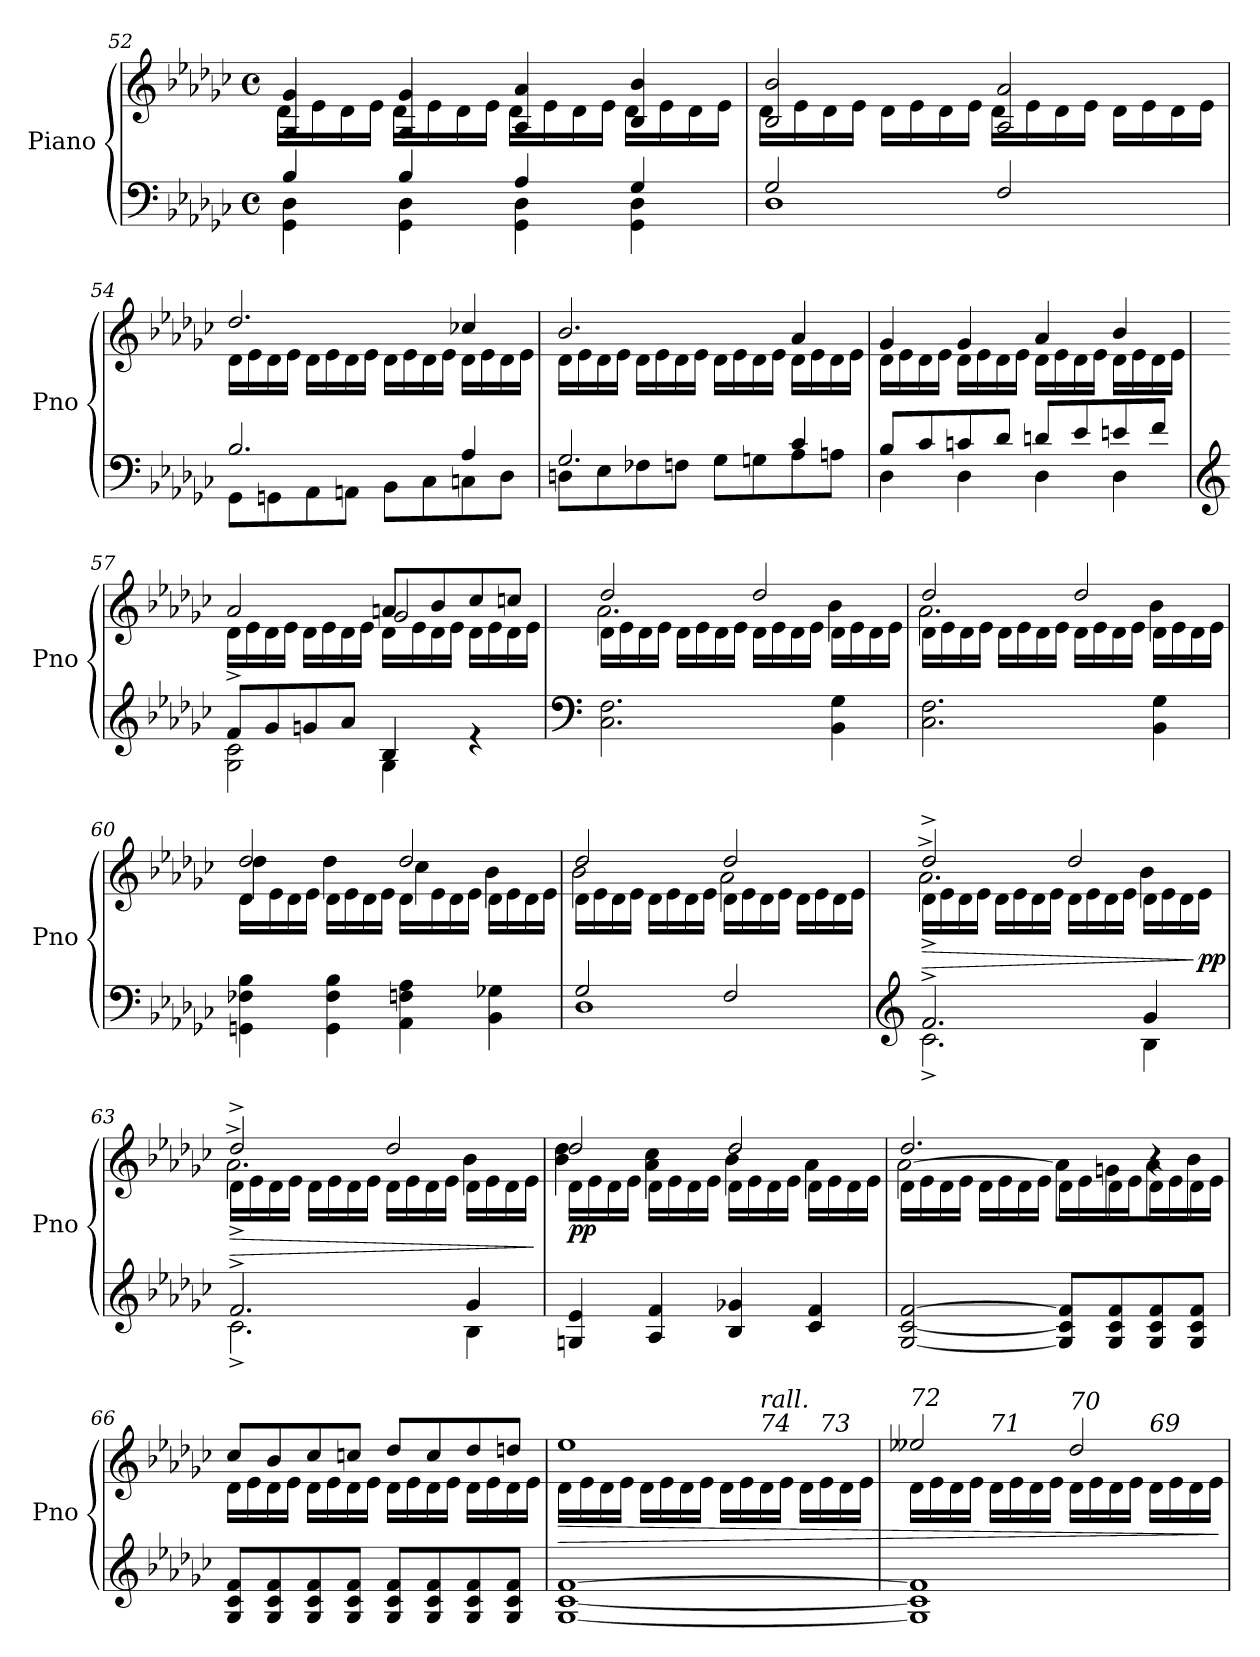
**kern	**kern	**dynam
*part1	*part1	*part1
*staff2	*staff1	*staff1/2
*I"Piano	*	*
*I'Pno	*	*
*clefF4	*clefG2	*
*k[b-e-a-d-g-c-]	*k[b-e-a-d-g-c-]	*
*M4/4	*M4/4	*
*met(c)	*met(c)	*
=52	=52	=52
*^	*^	*
4B-/	4GG-\ 4D-\	4G-/ 4g-/	16d-\LL	.
.	.	.	16e-\	.
.	.	.	16d-\	.
.	.	.	16e-\JJ	.
4B-/	4GG-\ 4D-\	4G-/ 4g-/	16d-\LL	.
.	.	.	16e-\	.
.	.	.	16d-\	.
.	.	.	16e-\JJ	.
4A-/	4GG-\ 4D-\	4A-/ 4a-/	16d-\LL	.
.	.	.	16e-\	.
.	.	.	16d-\	.
.	.	.	16e-\JJ	.
4G-/	4GG-\ 4D-\	4B-/ 4b-/	16d-\LL	.
.	.	.	16e-\	.
.	.	.	16d-\	.
.	.	.	16e-\JJ	.
!!LO:LB:g=z	!!
=53	=53	=53	=53	=53
2G-/	1D-	2B-/ 2b-/	16d-\LL	.
.	.	.	16e-\	.
.	.	.	16d-\	.
.	.	.	16e-\JJ	.
.	.	.	16d-\LL	.
.	.	.	16e-\	.
.	.	.	16d-\	.
.	.	.	16e-\JJ	.
2F/	.	2A-/ 2a-/	16d-\LL	.
.	.	.	16e-\	.
.	.	.	16d-\	.
.	.	.	16e-\JJ	.
.	.	.	16d-\LL	.
.	.	.	16e-\	.
.	.	.	16d-\	.
.	.	.	16e-\JJ	.
=54	=54	=54	=54	=54
2.B-/	8GG-\L	2.dd-/	16d-\LL	.
.	.	.	16e-\	.
.	8GGn\	.	16d-\	.
.	.	.	16e-\JJ	.
.	8AA-\	.	16d-\LL	.
.	.	.	16e-\	.
.	8AAn\J	.	16d-\	.
.	.	.	16e-\JJ	.
.	8BB-\L	.	16d-\LL	.
.	.	.	16e-\	.
.	8C-\	.	16d-\	.
.	.	.	16e-\JJ	.
4A-/	8Cn\	4cc-X/	16d-\LL	.
.	.	.	16e-\	.
.	8D-\J	.	16d-\	.
.	.	.	16e-\JJ	.
=55	=55	=55	=55	=55
2.G-/	8Dn\L	2.b-/	16d-\LL	.
.	.	.	16e-\	.
.	8E-\	.	16d-\	.
.	.	.	16e-\JJ	.
.	8F-X\	.	16d-\LL	.
.	.	.	16e-\	.
.	8Fn\J	.	16d-\	.
.	.	.	16e-\JJ	.
.	8G-\L	.	16d-\LL	.
.	.	.	16e-\	.
.	8Gn\	.	16d-\	.
.	.	.	16e-\JJ	.
4c-/	8A-\	4a-/	16d-\LL	.
.	.	.	16e-\	.
.	8An\J	.	16d-\	.
.	.	.	16e-\JJ	.
!!LO:LB:g=z	!!
=56	=56	=56	=56	=56
8B-/L	4D-\	4g-/	16d-\LL	.
.	.	.	16e-\	.
8c-/	.	.	16d-\	.
.	.	.	16e-\JJ	.
8cn/	4D-\	4g-/	16d-\LL	.
.	.	.	16e-\	.
8d-/J	.	.	16d-\	.
.	.	.	16e-\JJ	.
8dn/L	4D-\	4a-/	16d-\LL	.
.	.	.	16e-\	.
8e-/	.	.	16d-\	.
.	.	.	16e-\JJ	.
8en/	4D-\	4b-/	16d-\LL	.
.	.	.	16e-\	.
8f/J	.	.	16d-\	.
.	.	.	16e-\JJ	.
*	*	*v	*v	*
=57	=57	=57	=57
*clefG2	*	*	*
*	*	*^	*
*	*	*	*^	*
8f^/L	2G-\ 2c-\	2a-/	16d-\LL	2ryy	.
.	.	.	16e-\	.	.
8g-/	.	.	16d-\	.	.
.	.	.	16e-\JJ	.	.
8gn/	.	.	16d-\LL	.	.
.	.	.	16e-\	.	.
8a-/J	.	.	16d-\	.	.
.	.	.	16e-\JJ	.	.
4B-/	4G-\	8an/L	16d-\LL	2g-/	.
.	.	.	16e-\	.	.
.	.	8b-/	16d-\	.	.
.	.	.	16e-\JJ	.	.
4re	4ryy	8cc-/	16d-\LL	.	.
.	.	.	16e-\	.	.
.	.	8ccn/J	16d-\	.	.
.	.	.	16e-\JJ	.	.
*v	*v	*	*	*	*
=58	=58	=58	=58	=58
*clefF4	*	*	*	*
2.C-\ 2.F\	2dd-/	16d-\LL	2.a-\	.
.	.	16e-\	.	.
.	.	16d-\	.	.
.	.	16e-\JJ	.	.
.	.	16d-\LL	.	.
.	.	16e-\	.	.
.	.	16d-\	.	.
.	.	16e-\JJ	.	.
.	2dd-/	16d-\LL	.	.
.	.	16e-\	.	.
.	.	16d-\	.	.
.	.	16e-\JJ	.	.
4BB-\ 4G-\	.	16d-\LL	4b-\	.
.	.	16e-\	.	.
.	.	16d-\	.	.
.	.	16e-\JJ	.	.
!!LO:PB:g=z	!!	!!
=59	=59	=59	=59	=59
2.C-\ 2.F\	2dd-/	16d-\LL	2.a-\	.
.	.	16e-\	.	.
.	.	16d-\	.	.
.	.	16e-\JJ	.	.
.	.	16d-\LL	.	.
.	.	16e-\	.	.
.	.	16d-\	.	.
.	.	16e-\JJ	.	.
.	2dd-/	16d-\LL	.	.
.	.	16e-\	.	.
.	.	16d-\	.	.
.	.	16e-\JJ	.	.
4BB-\ 4G-\	.	16d-\LL	4b-\	.
.	.	16e-\	.	.
.	.	16d-\	.	.
.	.	16e-\JJ	.	.
=60	=60	=60	=60	=60
4GGn\ 4F-X\ 4B-\	2dd-/	16d-\LL	4dd-\	.
.	.	16e-\	.	.
.	.	16d-\	.	.
.	.	16e-\JJ	.	.
4GG\ 4F-\ 4B-\	.	16d-\LL	4dd-\	.
.	.	16e-\	.	.
.	.	16d-\	.	.
.	.	16e-\JJ	.	.
4AA-\ 4Fn\ 4A-\	2dd-/	16d-\LL	4cc-\	.
.	.	16e-\	.	.
.	.	16d-\	.	.
.	.	16e-\JJ	.	.
4BB-\ 4G-X\	.	16d-\LL	4b-\	.
.	.	16e-\	.	.
.	.	16d-\	.	.
.	.	16e-\JJ	.	.
=61	=61	=61	=61	=61
*^	*	*	*	*
2G-/	1D-	2dd-/	16d-\LL	2b-\	.
.	.	.	16e-\	.	.
.	.	.	16d-\	.	.
.	.	.	16e-\JJ	.	.
.	.	.	16d-\LL	.	.
.	.	.	16e-\	.	.
.	.	.	16d-\	.	.
.	.	.	16e-\JJ	.	.
2F/	.	2dd-/	16d-\LL	2a-\	.
.	.	.	16e-\	.	.
.	.	.	16d-\	.	.
.	.	.	16e-\JJ	.	.
.	.	.	16d-\LL	.	.
.	.	.	16e-\	.	.
.	.	.	16d-\	.	.
.	.	.	16e-\JJ	.	.
!!LO:LB:g=z	!!	!!
=62	=62	=62	=62	=62	=62
*clefG2	*	*	*	*	*
!	!	!	!	!	!LO:HP:b
!	!	!	!	!	!LO:DY:n=1:b
!	!	!	!	!	!LO:DY:n=2:b
2.f^/	2.c-^\	2dd-^/	16d-^\LL	2.a-^\	> p sf
.	.	.	16e-\	.	.
.	.	.	16d-\	.	.
.	.	.	16e-\JJ	.	.
.	.	.	16d-\LL	.	.
.	.	.	16e-\	.	.
.	.	.	16d-\	.	.
.	.	.	16e-\JJ	.	.
.	.	2dd-/	16d-\LL	.	.
.	.	.	16e-\	.	.
.	.	.	16d-\	.	.
.	.	.	16e-\JJ	.	.
4g-/	4B-\	.	16d-\LL	4b-\	.
.	.	.	16e-\	.	.
.	.	.	16d-\	.	.
!	!	!	!	!	!LO:DY:n=3:b
.	.	.	16e-\JJ	.	] pp
=63	=63	=63	=63	=63	=63
!	!	!	!	!	!LO:HP:b
!	!	!	!	!	!LO:DY:n=1:b
!	!	!	!	!	!LO:DY:n=2:b
2.f^/	2.c-^\	2dd-^/	16d-^\LL	2.a-^\	> p sf
.	.	.	16e-\	.	.
.	.	.	16d-\	.	.
.	.	.	16e-\JJ	.	.
.	.	.	16d-\LL	.	.
.	.	.	16e-\	.	.
.	.	.	16d-\	.	.
.	.	.	16e-\JJ	.	.
.	.	2dd-/	16d-\LL	.	.
.	.	.	16e-\	.	.
.	.	.	16d-\	.	.
.	.	.	16e-\JJ	.	.
4g-/	4B-\	.	16d-\LL	4b-\	.
.	.	.	16e-\	.	.
.	.	.	16d-\	.	.
.	.	.	16e-\JJ	.	.
*v	*v	*	*	*	*
*	*v	*v	*v	*
.	.	]
=64	=64	=64
*	*^	*
*	*	*^	*
!	!	!	!	!LO:DY:b
4Gn/ 4e-/	2dd-/	16d-\LL	4b-\ 4dd-\	pp
.	.	16e-\	.	.
.	.	16d-\	.	.
.	.	16e-\JJ	.	.
4A-/ 4f/	.	16d-\LL	4a-\ 4cc-\	.
.	.	16e-\	.	.
.	.	16d-\	.	.
.	.	16e-\JJ	.	.
4B-/ 4g-X/	2dd-/	16d-\LL	4b-\	.
.	.	16e-\	.	.
.	.	16d-\	.	.
.	.	16e-\JJ	.	.
4c-/ 4f/	.	16d-\LL	4a-\	.
.	.	16e-\	.	.
.	.	16d-\	.	.
.	.	16e-\JJ	.	.
!!LO:LB:g=z	!!	!!
=65	=65	=65	=65	=65
[2G-/ [2c-/ [2f/	2.dd-/	16d-\LL	[2a-\	.
.	.	16e-\	.	.
.	.	16d-\	.	.
.	.	16e-\JJ	.	.
.	.	16d-\LL	.	.
.	.	16e-\	.	.
.	.	16d-\	.	.
.	.	16e-\JJ	.	.
8G-/] 8c-/] 8f/]L	.	16d-\LL	8a-\L]	.
.	.	16e-\	.	.
8G-/ 8c-/ 8f/	.	16d-\	8gn\	.
.	.	16e-\JJ	.	.
8G-/ 8c-/ 8f/	4r	16d-\LL	8a-\	.
.	.	16e-\	.	.
8G-/ 8c-/ 8f/J	.	16d-\	8b-\J	.
.	.	16e-\JJ	.	.
*	*	*v	*v	*
=66	=66	=66	=66
8G-/ 8c-/ 8f/L	8cc-/L	16d-\LL	.
.	.	16e-\	.
8G-/ 8c-/ 8f/	8b-/	16d-\	.
.	.	16e-\JJ	.
8G-/ 8c-/ 8f/	8cc-/	16d-\LL	.
.	.	16e-\	.
8G-/ 8c-/ 8f/J	8ccn/J	16d-\	.
.	.	16e-\JJ	.
8G-/ 8c-/ 8f/L	8dd-/L	16d-\LL	.
.	.	16e-\	.
8G-/ 8c-/ 8f/	8cc/	16d-\	.
.	.	16e-\JJ	.
8G-/ 8c-/ 8f/	8dd-/	16d-\LL	.
.	.	16e-\	.
8G-/ 8c-/ 8f/J	8ddn/J	16d-\	.
.	.	16e-\JJ	.
=67	=67	=67	=67
!	!	!	!LO:HP:b
[1G- [1c- [1f	1ee-	16d-\LL	>
.	.	16e-\	.
.	.	16d-\	.
.	.	16e-\JJ	.
.	.	16d-\LL	.
.	.	16e-\	.
.	.	16d-\	.
.	.	16e-\JJ	.
.	.	16d-\LL	.
.	.	16e-\	.
!	!	!LO:TX:a:i:t=74	!
!	!	!LO:TX:a:i:t=rall.	!
.	.	16d-\	.
.	.	16e-\JJ	.
.	.	16d-\LL	.
!	!	!LO:TX:a:i:t=73	!
.	.	16e-\	.
.	.	16d-\	.
.	.	16e-\JJ	.
!!LO:LB:g=z	!!
=68	=68	=68	=68
!	!LO:TX:a:i:t=72	!	!
1G-] 1c-] 1f]	2ee--X/	16d-\LL	.
.	.	16e-\	.
.	.	16d-\	.
.	.	16e-\JJ	.
!	!	!LO:TX:a:i:t=71	!
.	.	16d-\LL	.
.	.	16e-\	.
.	.	16d-\	.
.	.	16e-\JJ	.
!	!LO:TX:a:i:t=70	!	!
.	2dd-/	16d-\LL	.
.	.	16e-\	.
.	.	16d-\	.
.	.	16e-\JJ	.
!	!	!LO:TX:a:i:t=69	!
.	.	16d-\LL	.
.	.	16e-\	.
.	.	16d-\	.
.	.	16e-\JJ	.
*	*v	*v	*
.	.	]
=	=	=
*-	*-	*-
